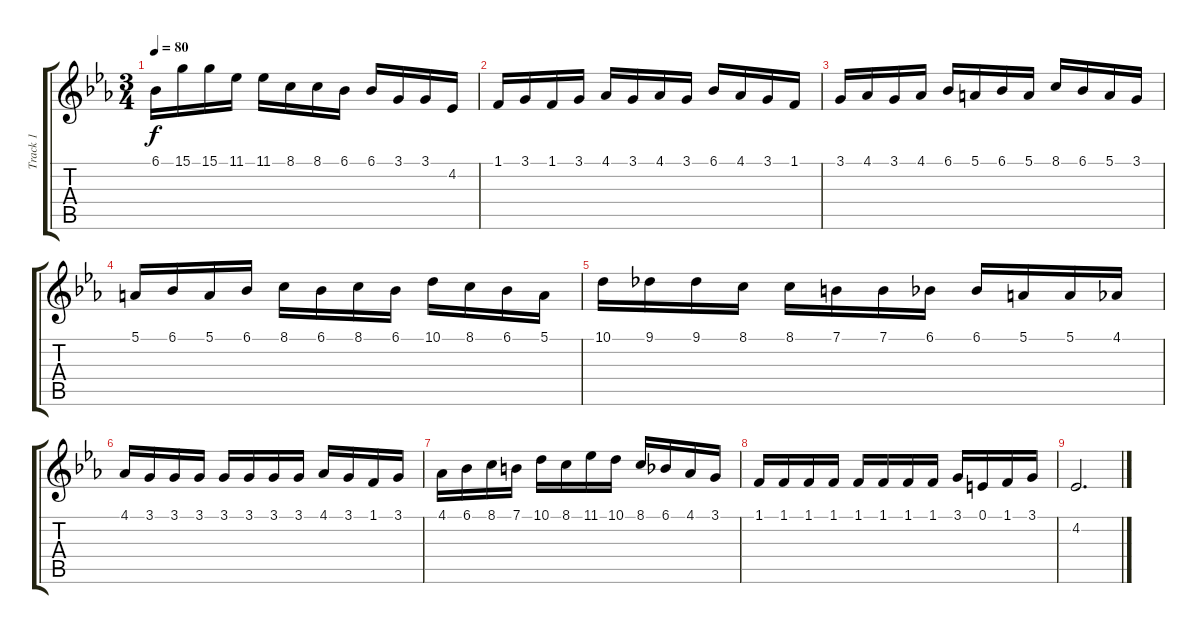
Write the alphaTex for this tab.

\track ("Track 1" "Track 1") {instrument acousticgrandpiano}
\staff {score tabs}
\tuning (E4 B3 G3 D3 A2 E2) {hide}
\ts (3 4)
\tempo 80
\clef g2
\ks eb
6.1.16{dy f} 15.1.16 15.1.16 11.1.16 11.1.16 8.1.16 8.1.16 6.1.16 6.1.16 3.1.16 3.1.16 4.2.16 |
1.1.16 3.1.16 1.1.16 3.1.16 4.1.16 3.1.16 4.1.16 3.1.16 6.1.16 4.1.16 3.1.16 1.1.16 |
3.1.16 4.1.16 3.1.16 4.1.16 6.1.16 5.1.16 6.1.16 5.1.16 8.1.16 6.1.16 5.1.16 3.1.16 |
5.1.16 6.1.16 5.1.16 6.1.16 8.1.16 6.1.16 8.1.16 6.1.16 10.1.16 8.1.16 6.1.16 5.1.16 |
10.1.16 9.1.16 9.1.16 8.1.16 8.1.16 7.1.16 7.1.16 6.1.16 6.1.16 5.1.16 5.1.16 4.1.16 |
4.1.16 3.1.16 3.1.16 3.1.16 3.1.16 3.1.16 3.1.16 3.1.16 4.1.16 3.1.16 1.1.16 3.1.16 |
4.1.16 6.1.16 8.1.16 7.1.16 10.1.16 8.1.16 11.1.16 10.1.16 8.1.16 6.1.16 4.1.16 3.1.16 |
1.1.16 1.1.16 1.1.16 1.1.16 1.1.16 1.1.16 1.1.16 1.1.16 3.1.16 0.1.16 1.1.16 3.1.16 |
4.2.2{d}
